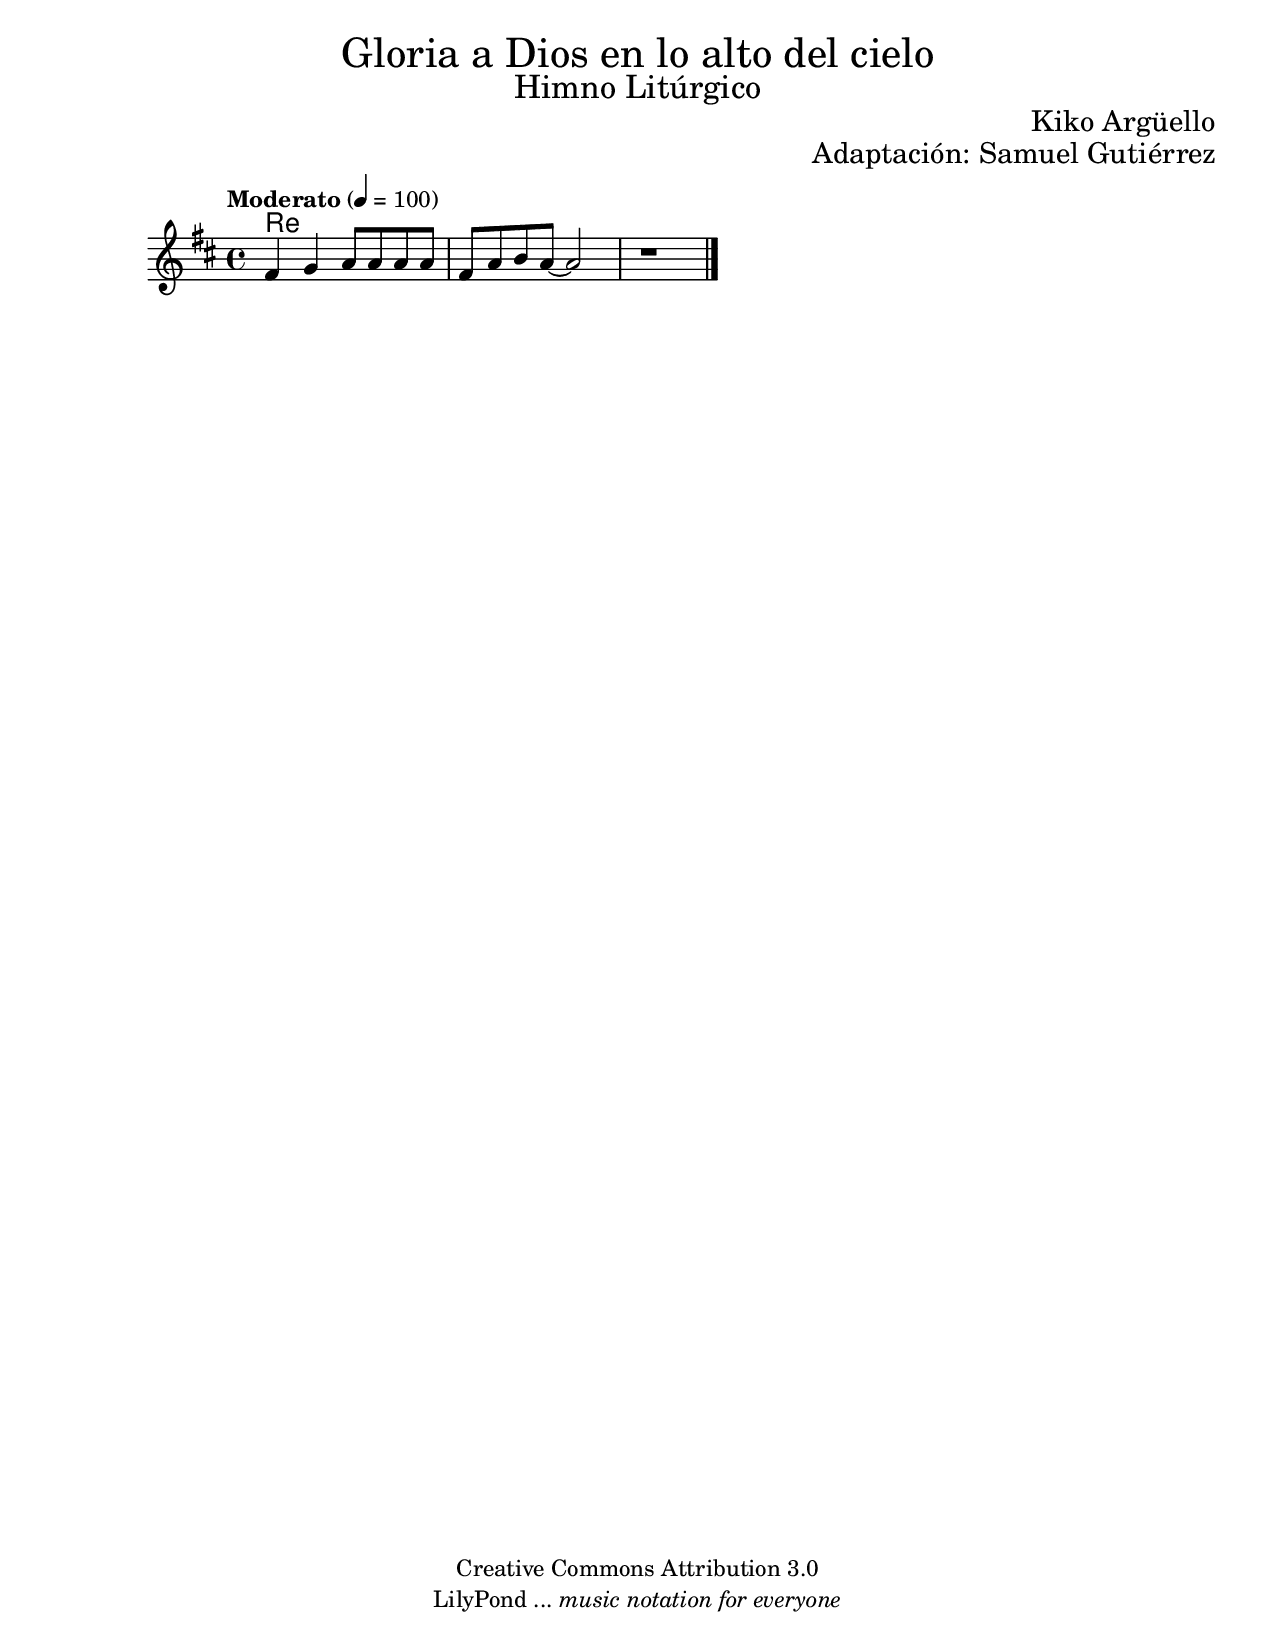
% Created on Mon Apr 18 22:51:51 CST 2011
% by search.sam@

\version "2.19.80"

%#(set-global-staff-size 18)

\markup { \fill-line { \center-column { \fontsize #5 "Gloria a Dios en lo alto del cielo" \fontsize #3 "Himno Litúrgico" } } }
\markup { \fill-line { " " \center-column { \fontsize #2 "Kiko Argüello" } } }
\markup { \fill-line { "" \right-column { \fontsize #2 "Adaptación: Samuel Gutiérrez"  } } }

\header {
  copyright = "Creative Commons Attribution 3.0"
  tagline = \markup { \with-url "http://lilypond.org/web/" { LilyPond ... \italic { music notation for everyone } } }
  breakbefore = ##t
}

casa = \new Staff {

  \set PianoStaff.midiInstrument = #"trupet"
  \tempo "Moderato" 4 = 100

  \clef treble
  \time 4/4
  \key d \major

  \relative c' {

    fis4 g4 a8 a8 a8 a8 | %1
    fis8 a8 b8 a8~ a2 r1 |%2

    \bar "|."
  }
}

armonias = \new ChordNames {

  \set chordChanges = ##t
  \italianChords

  \chordmode {
    d1
  }
}

\score {
  <<
    \armonias
    \casa
  >>
  \midi {
  }
  \layout {
  }
}

\paper {
  #(set-paper-size "letter")
}

%{
convert-ly (GNU LilyPond) 2.19.37  convert-ly: Procesando «»...
Aplicando la conversión: 2.15.7, 2.15.9, 2.15.10, 2.15.16, 2.15.17,
2.15.18, 2.15.19, 2.15.20, 2.15.25, 2.15.32, 2.15.39, 2.15.40,
2.15.42, 2.15.43, 2.16.0, 2.17.0, 2.17.4, 2.17.5, 2.17.6, 2.17.11,
2.17.14, 2.17.15, 2.17.18, 2.17.19, 2.17.20, 2.17.25, 2.17.27,
2.17.29, 2.17.97, 2.18.0, 2.19.2, 2.19.7, 2.19.11, 2.19.16, 2.19.22,
2.19.24, 2.19.28, 2.19.29, 2.19.32
%}


%{
convert-ly (GNU LilyPond) 2.19.49  convert-ly: Procesando «»...
Aplicando la conversión: 2.19.40, 2.19.46, 2.19.49
%}


%{
convert-ly (GNU LilyPond) 2.19.83  convert-ly: Procesando «»...
Aplicando la conversión: 2.19.80
%}
